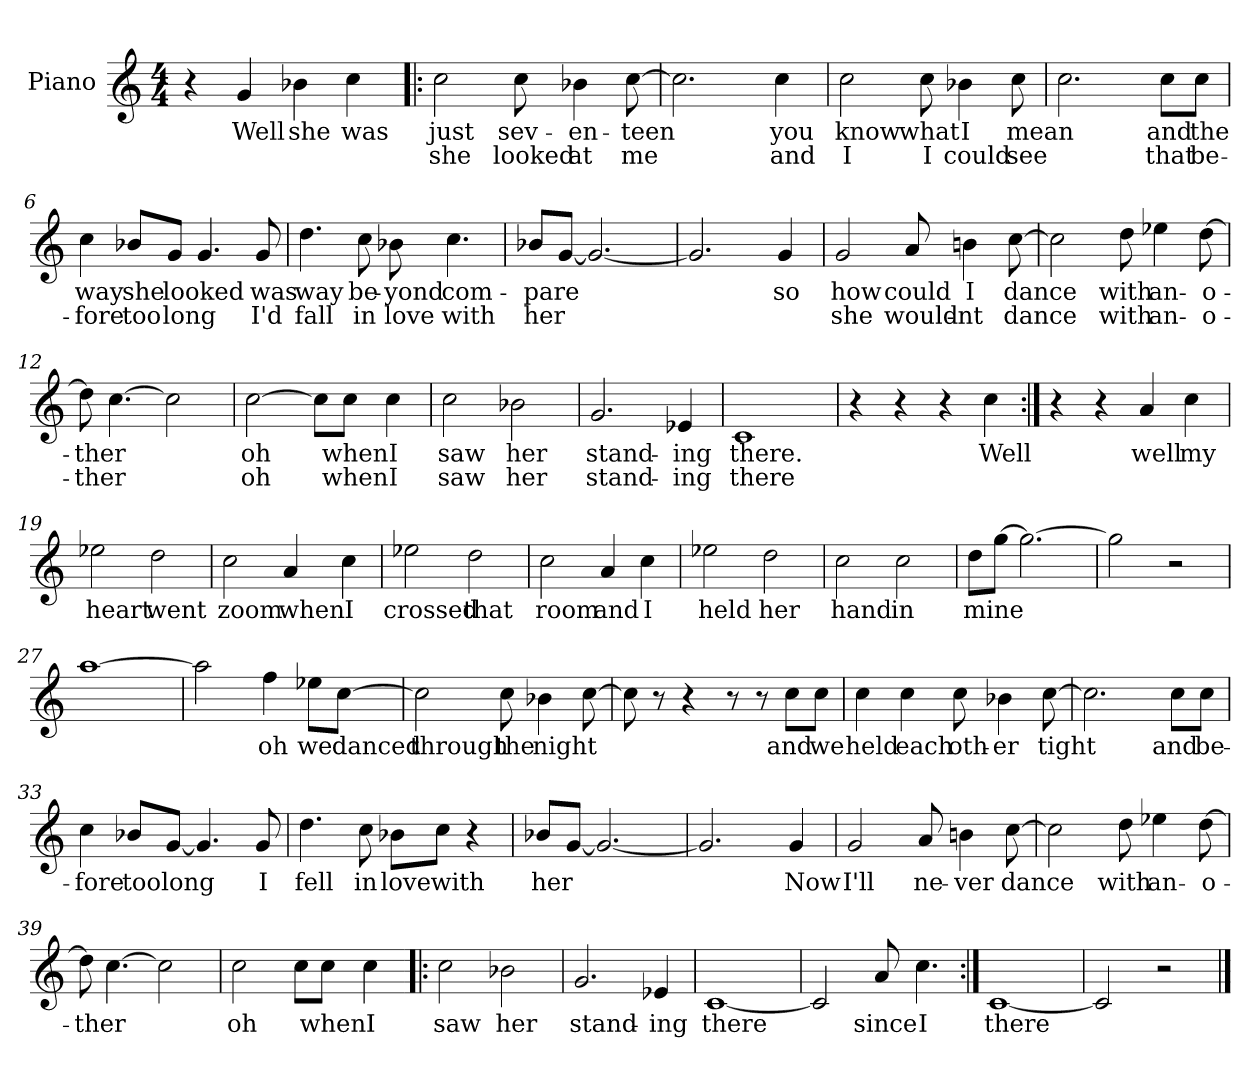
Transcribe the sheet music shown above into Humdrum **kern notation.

**kern	**text	**text
*part1	*part1	*part1
*staff1	*staff1	*staff1
*I"Piano	*	*
*I'Pno	*	*
*clefG2	*	*
*k[]	*	*
*C:	*	*
*M4/4	*	*
=1	=1	=1
4r	.	.
4g/	Well	.
4b-X\	she	.
4cc\	was	.
=2!|:	=2!|:	=2!|:
2cc\	just	she
8cc\	sev-	looked
4b-X\	-en-	at
[8cc\	-teen	me
=3	=3	=3
2.cc\]	.	.
4cc\	you	and
=4	=4	=4
2cc\	know	I
8cc\	what	I
4b-X\	I	could
8cc\	mean	see
!!LO:LB:g=z
=5	=5	=5
2.cc\	.	.
8cc\L	and	that
8cc\J	the	be-
=6	=6	=6
4cc\	way	-fore
8b-X/L	she	too
8g/J	looked	long
4.g/	.	.
8g/	was	I'd
=7	=7	=7
4.dd\	way	fall
8cc\	be-	in
8b-X\	-yond	love
4.cc\	com-	with
=8	=8	=8
8b-X/L	-pare	her
[8g/J	.	.
2.g/_	.	.
=9	=9	=9
2.g/]	.	.
4g/	so	.
!!LO:LB:g=z
=10	=10	=10
2g/	how	she
8a/	could	would-
4bn\	I	-nt
[8cc\	dance	dance
=11	=11	=11
2cc\]	.	.
8dd\	with	with
4ee-X\	an-	an-
[8dd\	-o-	-o-
=12	=12	=12
8dd\]	-ther	-ther
[4.cc\	.	.
2cc\]	.	.
=13	=13	=13
[2cc\	oh	oh
8cc\L]	.	.
8cc\J	when	when
4cc\	I	I
=14	=14	=14
2cc\	saw	saw
2b-X\	her	her
=15	=15	=15
2.g/	stand-	stand-
4e-X/	-ing	-ing
!!LO:LB:g=z
=16	=16	=16
1c	there.	there
=17	=17	=17
4r	.	.
4r	.	.
4r	.	.
4cc\	Well	.
=18:|!	=18:|!	=18:|!
4r	.	.
4r	.	.
4a/	well	.
4cc\	my	.
=19	=19	=19
2ee-X\	heart	.
2dd\	went	.
=20	=20	=20
2cc\	zoom	.
4a/	when	.
4cc\	I	.
=21	=21	=21
2ee-X\	crossed	.
2dd\	that	.
!!LO:LB:g=z
=22	=22	=22
2cc\	room	.
4a/	and	.
4cc\	I	.
=23	=23	=23
2ee-X\	held	.
2dd\	her	.
=24	=24	=24
2cc\	hand	.
2cc\	in	.
=25	=25	=25
8dd\L	mine	.
[8gg\J	.	.
2.gg\_	.	.
=26	=26	=26
2gg\]	.	.
2r	.	.
=27	=27	=27
[1aa	.	.
=28	=28	=28
2aa\]	.	.
4ff\	oh	.
8ee-X\L	we	.
[8cc\J	danced	.
!!LO:LB:g=z
=29	=29	=29
2cc\]	through	.
8cc\	the	.
4b-X\	night	.
[8cc\	.	.
=30	=30	=30
8cc\]	.	.
8r	.	.
4r	.	.
8r	.	.
8r	.	.
8cc\L	and	.
8cc\J	we	.
=31	=31	=31
4cc\	held	.
4cc\	each	.
8cc\	oth-	.
4b-X\	-er	.
[8cc\	tight	.
=32	=32	=32
2.cc\]	.	.
8cc\L	and	.
8cc\J	be-	.
!!LO:LB:g=z
=33	=33	=33
4cc\	-fore	.
8b-X/L	too	.
[8g/J	long	.
4.g/]	.	.
8g/	I	.
=34	=34	=34
4.dd\	fell	.
8cc\	in	.
8b-X\L	love	.
8cc\J	with	.
4r	.	.
=35	=35	=35
8b-X/L	her	.
[8g/J	.	.
2.g/_	.	.
=36	=36	=36
2.g/]	.	.
4g/	Now	.
=37	=37	=37
2g/	I'll	.
8a/	ne-	.
4bn\	-ver	.
[8cc\	dance	.
!!LO:PB:g=z
=38	=38	=38
2cc\]	.	.
8dd\	with	.
4ee-X\	an-	.
[8dd\	-o-	.
=39	=39	=39
8dd\]	-ther	.
[4.cc\	.	.
2cc\]	.	.
=40	=40	=40
2cc\	oh	.
8cc\L	.	.
8cc\J	when	.
4cc\	I	.
=41!|:	=41!|:	=41!|:
2cc\	saw	.
2b-X\	her	.
=42	=42	=42
2.g/	stand-	.
4e-X/	-ing	.
=43	=43	=43
[1c	there	.
=44	=44	=44
2c/]	.	.
8a/	since	.
4.cc\	I	.
!!LO:LB:g=z
=45:|!	=45:|!	=45:|!
[1c	there	.
=46	=46	=46
2c/]	.	.
2r	.	.
==	==	==
*-	*-	*-
